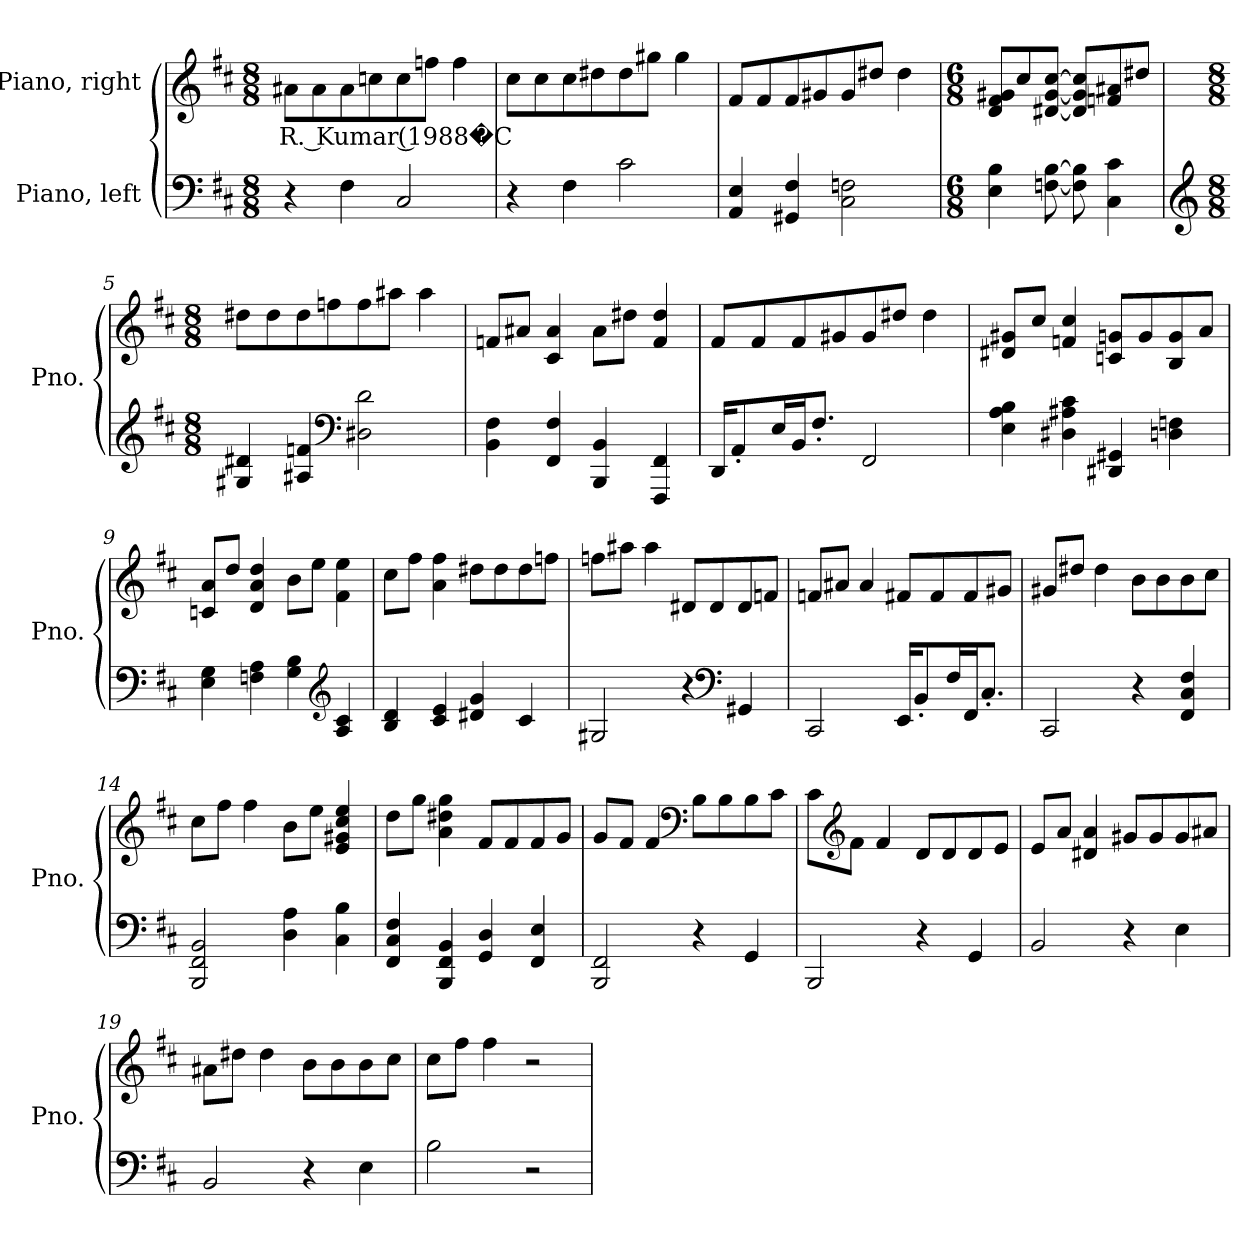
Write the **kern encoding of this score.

**kern	**kern	**text
*part2	*part1	*part1
*staff2	*staff1	*staff1
*I"Piano, left	*I"Piano, right	*
*I'Pno.	*I'Pno.	*
*clefF4	*clefG2	*
*k[f#c#]	*k[f#c#]	*
*M8/8	*M8/8	*
*MM60	*MM60	*
=1	=1	=1
!	!	!LO:LY:b
4r	8a#X\L	R. Kumar (1988�C
.	8a#\	.
4F#\	8a#\	.
.	8ccn\	.
2C#/	8cc\	.
.	8ffn\J	.
.	4ff\	.
=2	=2	=2
4r	8cc#\L	.
.	8cc#\	.
4F#\	8cc#\	.
.	8dd#X\	.
2c#\	8dd#\	.
.	8gg#X\J	.
.	4gg#\	.
=3	=3	=3
4AA/ 4E/	8f#/L	.
.	8f#/	.
4GG#X/ 4F#/	8f#/	.
.	8g#X/	.
2C#\ 2Fn\	8g#/	.
.	8dd#X/J	.
.	4dd#\	.
!!LO:LB:g=z
=4	=4	=4
*M6/8	*M6/8	*
4E\ 4B\	8d/ 8f#/ 8g#X/L	.
.	8cc#/	.
[8Fn\ [8B\	[8d#X/ [8g#/ [8cc#/J	.
8F\] 8B\]	8d#/] 8g#/] 8cc#/]L	.
4C#\ 4c#\	8fn/ 8a#X/	.
.	8dd#X/J	.
=5	=5	=5
*clefG2	*	*
*M8/8	*M8/8	*
4G#X/ 4d#X/	8dd#X\L	.
.	8dd#\	.
4A#X/ 4fn/	8dd#\	.
.	8ffn\	.
*clefF4	*	*
2D#X\ 2d#\	8ff\	.
.	8aa#X\J	.
.	4aa#\	.
=6	=6	=6
4BB\ 4F#\	8fn/L	.
.	8a#X/J	.
4FF#/ 4F#/	4c#/ 4a#/	.
4BBB/ 4BB/	8a#\L	.
.	8dd#X\J	.
4FFF#/ 4FF#/	4f/ 4dd#/	.
!!LO:LB:g=z
=7	=7	=7
16DD/KL	8f#/L	.
8AA'/	.	.
.	8f#/	.
16E/L	.	.
16BB/J	8f#/	.
8.F#'/J	.	.
.	8g#X/	.
2FF#/	8g#/	.
.	8dd#X/J	.
.	4dd#\	.
=8	=8	=8
4E\ 4A\ 4B\	8d#X/ 8g#X/L	.
.	8cc#/J	.
4D#X\ 4A#X\ 4c#\	4fn/ 4cc#/	.
4DD#X/ 4GG#X/	8cn/ 8gn/L	.
.	8g/	.
4Dn\ 4Fn\	8B/ 8g/	.
.	8a/J	.
=9	=9	=9
4E\ 4G\	8cn/ 8a/L	.
.	8dd/J	.
4Fn\ 4A\	4d/ 4a/ 4dd/	.
4G\ 4B\	8b\L	.
.	8ee\J	.
*clefG2	*	*
4A/ 4c#/	4f#\ 4ee\	.
=10	=10	=10
4B/ 4d/	8cc#\L	.
.	8ff#\J	.
4c#/ 4e/	4a\ 4ff#\	.
4d#X/ 4g/	8dd#X\L	.
.	8dd#\	.
4c#/	8dd#\	.
.	8ffn\J	.
!!LO:LB:g=z
=11	=11	=11
2G#X/	8ffn\L	.
.	8aa#X\J	.
.	4aa#\	.
4r	8d#X/L	.
.	8d#/	.
*clefF4	*	*
4GG#X/	8d#/	.
.	8fn/J	.
=12	=12	=12
2CC#/	8fn/L	.
.	8a#X/J	.
.	4a#/	.
16EE/KL	8f#X/L	.
8BB'/	.	.
.	8f#/	.
16F#/L	.	.
16FF#/J	8f#/	.
8.C#'/J	.	.
.	8g#X/J	.
=13	=13	=13
2CC#/	8g#X/L	.
.	8dd#X/J	.
.	4dd#\	.
4r	8b\L	.
.	8b\	.
4FF#/ 4C#/ 4F#/	8b\	.
.	8cc#\J	.
=14	=14	=14
2BBB/ 2FF#/ 2BB/	8cc#\L	.
.	8ff#\J	.
.	4ff#\	.
4D\ 4A\	8b\L	.
.	8ee\J	.
4C#\ 4B\	4e/ 4g#X/ 4cc#/ 4ee/	.
!!LO:LB:g=z
=15	=15	=15
4FF#/ 4C#/ 4F#/	8dd\L	.
.	8gg\J	.
4BBB/ 4FF#/ 4BB/	4a\ 4dd#X\ 4gg\	.
4GG/ 4D/	8f#/L	.
.	8f#/	.
4FF#/ 4E/	8f#/	.
.	8g/J	.
=16	=16	=16
2BBB/ 2FF#/	8g/L	.
.	8f#/J	.
.	4f#/	.
*	*clefF4	*
4r	8B\L	.
.	8B\	.
4GG/	8B\	.
.	8c#\J	.
=17	=17	=17
2BBB/	8c#\L	.
*	*clefG2	*
.	8f#\J	.
.	4f#/	.
4r	8d/L	.
.	8d/	.
4GG/	8d/	.
.	8e/J	.
=18	=18	=18
2BB/	8e/L	.
.	8a/J	.
.	4d#X/ 4a/	.
4r	8g#X/L	.
.	8g#/	.
4E\	8g#/	.
.	8a#X/J	.
!!LO:LB:g=z
=19	=19	=19
2BB/	8a#X\L	.
.	8dd#X\J	.
.	4dd#\	.
4r	8b\L	.
.	8b\	.
4E\	8b\	.
.	8cc#\J	.
=20	=20	=20
2B\	8cc#\L	.
.	8ff#\J	.
.	4ff#\	.
2r	2r	.
=	=	=
*-	*-	*-
